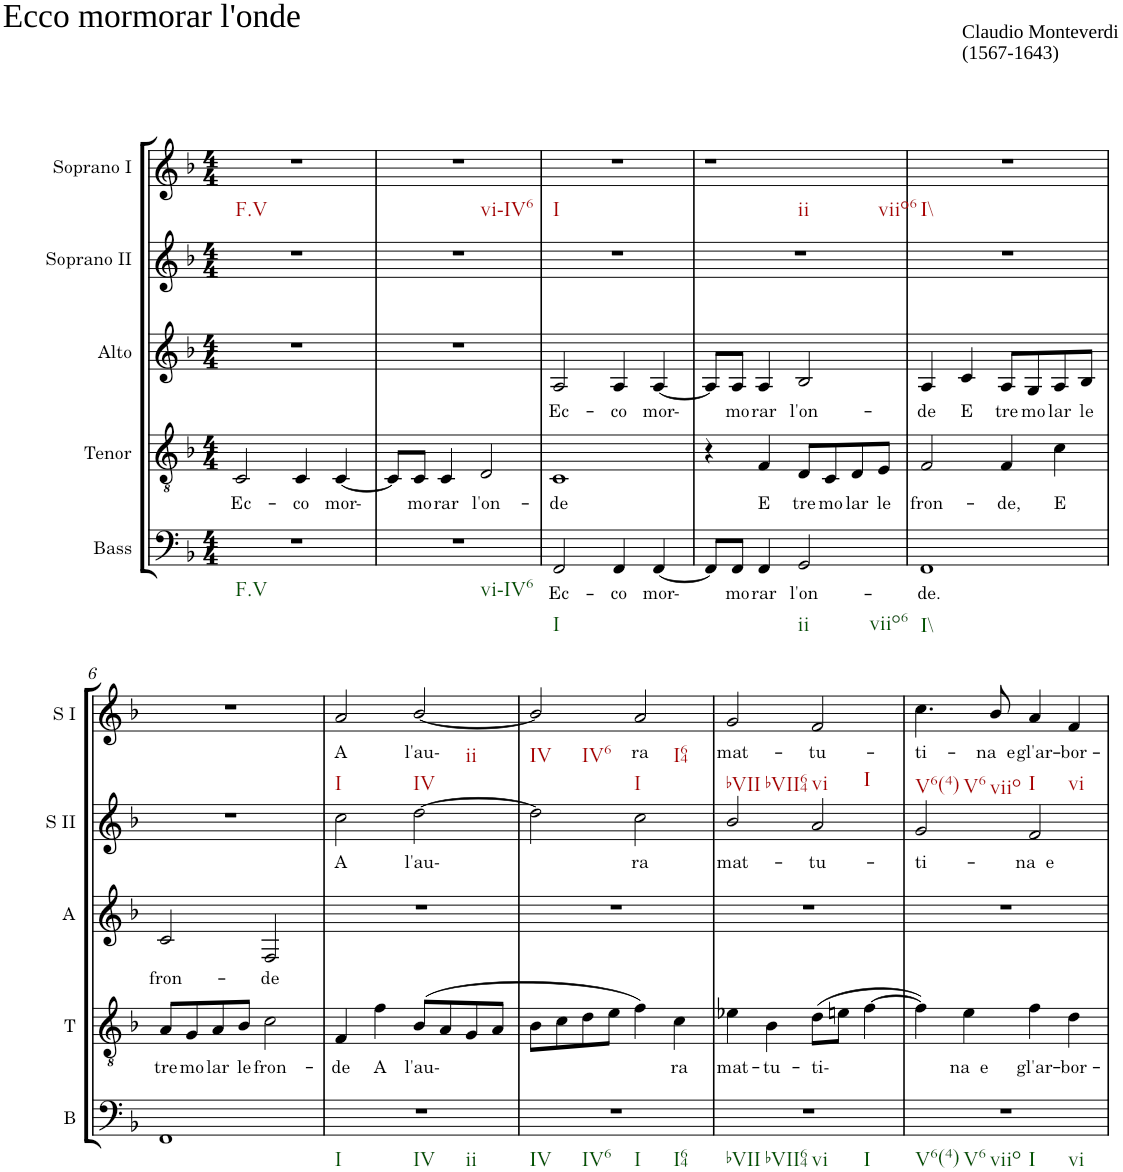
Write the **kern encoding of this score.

**kern	**text	**kern	**text	**kern	**text	**kern	**text	**kern	**text
*part5	*part5	*part4	*part4	*part3	*part3	*part2	*part2	*part1	*part1
*staff5	*staff5	*staff4	*staff4	*staff3	*staff3	*staff2	*staff2	*staff1	*staff1
*I"Bass	*	*I"Tenor	*	*I"Alto	*	*I"Soprano II	*	*I"Soprano I	*
*I'B	*	*I'T	*	*I'A	*	*I'S II	*	*I'S I	*
*clefF4	*	*clefGv2	*	*clefG2	*	*clefG2	*	*clefG2	*
*k[b-]	*	*k[b-]	*	*k[b-]	*	*k[b-]	*	*k[b-]	*
*F:	*	*F:	*	*F:	*	*F:	*	*F:	*
*M4/4	*	*M4/4	*	*M4/4	*	*M4/4	*	*M4/4	*
=1	=1	=1	=1	=1	=1	=1	=1	=1	=1
!	!	!	!	!	!	!	!	!LO:TX:a:t=Ecco mormorar l'onde	!
!	!	!	!	!	!	!	!	!LO:TX:a:t=Claudio Monteverdi	!
!	!	!	!	!	!	!	!	!LO:TX:a:t=(1567-1643)	!
!	!	!	!	!	!	!	!	!LO:TX:b:t=F.V	!
!LO:TX:b:t=F.V	!	!	!	!	!	!	!	!	!
!	!	!	!LO:LY:b	!	!	!	!	!	!
1r	.	2C/	Ec-	1r	.	1r	.	1r	.
!	!	!	!LO:LY:b	!	!	!	!	!	!
.	.	4C/	-co	.	.	.	.	.	.
!	!	!	!LO:LY:b	!	!	!	!	!	!
.	.	[4C/	mor-	.	.	.	.	.	.
=2	=2	=2	=2	=2	=2	=2	=2	=2	=2
!	!	!	!	!	!	!	!	!LO:TX:b:t=vi-IV6	!
!LO:TX:b:t=vi-IV6	!	!	!	!	!	!	!	!	!
1r	.	8C/L]	.	1r	.	1r	.	1r	.
!	!	!	!LO:LY:b	!	!	!	!	!	!
.	.	8C/J	mo-	.	.	.	.	.	.
!	!	!	!LO:LY:b	!	!	!	!	!	!
.	.	4C/	-rar	.	.	.	.	.	.
!	!	!	!LO:LY:b	!	!	!	!	!	!
.	.	2D/	l'on-	.	.	.	.	.	.
=3	=3	=3	=3	=3	=3	=3	=3	=3	=3
!	!	!	!	!	!	!	!	!LO:TX:b:t=I	!
!LO:TX:b:t=I	!	!	!	!	!	!	!	!	!
!	!LO:LY:b	!	!LO:LY:b	!	!LO:LY:b	!	!	!	!
2FF/	Ec-	1C	-de	2A/	Ec-	1r	.	1r	.
!	!LO:LY:b	!	!	!	!LO:LY:b	!	!	!	!
4FF/	-co	.	.	4A/	-co	.	.	.	.
!	!LO:LY:b	!	!	!	!LO:LY:b	!	!	!	!
[4FF/	mor-	.	.	[4A/	mor-	.	.	.	.
=4	=4	=4	=4	=4	=4	=4	=4	=4	=4
!	!	!	!	!	!	!	!	!LO:TX:b:t=ii	!
!	!	!	!	!	!	!	!	!LO:TX:b:t=viio6	!
8FF/L]	.	4r	.	8A/L]	.	1r	.	1r	.
!	!LO:LY:b	!	!	!	!LO:LY:b	!	!	!	!
8FF/J	mo-	.	.	8A/J	mo-	.	.	.	.
!	!LO:LY:b	!	!LO:LY:b	!	!LO:LY:b	!	!	!	!
4FF/	-rar	4F/	E	4A/	-rar	.	.	.	.
!LO:TX:b:t=ii	!	!	!	!	!	!	!	!	!
!LO:TX:b:t=viio6	!	!	!	!	!	!	!	!	!
!	!LO:LY:b	!	!LO:LY:b	!	!LO:LY:b	!	!	!	!
2GG/	l'on-	8D/L	tre-	2B-/	l'on-	.	.	.	.
!	!	!	!LO:LY:b	!	!	!	!	!	!
.	.	8C/	-mo-	.	.	.	.	.	.
!	!	!	!LO:LY:b	!	!	!	!	!	!
.	.	8D/	-lar	.	.	.	.	.	.
!	!	!	!LO:LY:b	!	!	!	!	!	!
.	.	8E/J	le	.	.	.	.	.	.
=5	=5	=5	=5	=5	=5	=5	=5	=5	=5
!	!	!	!	!	!	!	!	!LO:TX:b:t=I\\	!
!LO:TX:b:t=I\\	!	!	!	!	!	!	!	!	!
!	!LO:LY:b	!	!LO:LY:b	!	!LO:LY:b	!	!	!	!
1FF	-de.	2F/	fron-	4A/	-de	1r	.	1r	.
!	!	!	!	!	!LO:LY:b	!	!	!	!
.	.	.	.	4c/	E	.	.	.	.
!	!	!	!LO:LY:b	!	!LO:LY:b	!	!	!	!
.	.	4F/	-de,	8A/L	tre-	.	.	.	.
!	!	!	!	!	!LO:LY:b	!	!	!	!
.	.	.	.	8G/	-mo-	.	.	.	.
!	!	!	!LO:LY:b	!	!LO:LY:b	!	!	!	!
.	.	4c\	E	8A/	-lar	.	.	.	.
!	!	!	!	!	!LO:LY:b	!	!	!	!
.	.	.	.	8B-/J	le	.	.	.	.
!!LO:LB:g=z
=6	=6	=6	=6	=6	=6	=6	=6	=6	=6
!	!	!	!LO:LY:b	!	!LO:LY:b	!	!	!	!
1FF	.	8A/L	tre-	2c/	fron-	1r	.	1r	.
!	!	!	!LO:LY:b	!	!	!	!	!	!
.	.	8G/	-mo-	.	.	.	.	.	.
!	!	!	!LO:LY:b	!	!	!	!	!	!
.	.	8A/	-lar	.	.	.	.	.	.
!	!	!	!LO:LY:b	!	!	!	!	!	!
.	.	8B-/J	le	.	.	.	.	.	.
!	!	!	!LO:LY:b	!	!LO:LY:b	!	!	!	!
.	.	2c\	fron-	2F/	-de	.	.	.	.
=7	=7	=7	=7	=7	=7	=7	=7	=7	=7
!	!	!	!	!	!	!	!	!LO:TX:b:t=I	!
!LO:TX:b:t=I	!	!	!	!	!	!	!	!	!
!LO:TX:b:t=IV	!	!	!	!	!	!	!	!	!
!LO:TX:b:t=ii	!	!	!	!	!	!	!	!	!
!	!	!	!LO:LY:b	!	!	!	!LO:LY:b	!	!LO:LY:b
1r	.	4F/	-de	1r	.	2cc\	A	2a/	A
!	!	!	!LO:LY:b	!	!	!	!	!	!
.	.	4f\	A	.	.	.	.	.	.
!	!	!	!	!	!	!	!	!LO:TX:b:t=IV	!
!	!	!	!	!	!	!	!	!LO:TX:b:t=ii	!
!	!	!	!LO:LY:b	!	!	!	!LO:LY:b	!	!LO:LY:b
.	.	(>8B-/L	l'au-	.	.	[2dd\	l'au-	[2b-/	l'au-
.	.	8A/	.	.	.	.	.	.	.
.	.	8G/	.	.	.	.	.	.	.
.	.	8A/J	.	.	.	.	.	.	.
=8	=8	=8	=8	=8	=8	=8	=8	=8	=8
!	!	!	!	!	!	!	!	!LO:TX:b:t=IV	!
!	!	!	!	!	!	!	!	!LO:TX:b:t=IV6	!
!LO:TX:b:t=IV	!	!	!	!	!	!	!	!	!
!LO:TX:b:t=IV6	!	!	!	!	!	!	!	!	!
!LO:TX:b:t=I	!	!	!	!	!	!	!	!	!
!LO:TX:b:t=I64	!	!	!	!	!	!	!	!	!
1r	.	8B-\L	.	1r	.	2dd\]	.	2b-/]	.
.	.	8c\	.	.	.	.	.	.	.
.	.	8d\	.	.	.	.	.	.	.
.	.	8e\J	.	.	.	.	.	.	.
!	!	!	!	!	!	!	!	!LO:TX:b:t=I	!
!	!	!	!	!	!	!	!	!LO:TX:b:t=I64	!
!	!	!	!	!	!	!	!LO:LY:b	!	!LO:LY:b
.	.	4f\)	.	.	.	2cc\	ra	2a/	ra
!	!	!	!LO:LY:b	!	!	!	!	!	!
.	.	4c\	ra	.	.	.	.	.	.
=9	=9	=9	=9	=9	=9	=9	=9	=9	=9
!	!	!	!	!	!	!	!	!LO:TX:b:t=bVII	!
!	!	!	!	!	!	!	!	!LO:TX:b:t=bVII64	!
!LO:TX:b:t=bVII	!	!	!	!	!	!	!	!	!
!LO:TX:b:t=bVII64	!	!	!	!	!	!	!	!	!
!LO:TX:b:t=vi	!	!	!	!	!	!	!	!	!
!LO:TX:b:t=I	!	!	!	!	!	!	!	!	!
!	!	!	!LO:LY:b	!	!	!	!LO:LY:b	!	!LO:LY:b
1r	.	4e-X\	mat-	1r	.	2b-/	mat-	2g/	mat-
!	!	!	!LO:LY:b	!	!	!	!	!	!
.	.	4B-\	-tu-	.	.	.	.	.	.
!	!	!	!	!	!	!	!	!LO:TX:b:t=vi	!
!	!	!	!	!	!	!	!	!LO:TX:b:t=I	!
!	!	!	!LO:LY:b	!	!	!	!LO:LY:b	!	!LO:LY:b
.	.	(>8d\L	-ti-	.	.	2a/	-tu-	2f/	-tu-
.	.	8en\J	.	.	.	.	.	.	.
.	.	[4f\	.	.	.	.	.	.	.
=10	=10	=10	=10	=10	=10	=10	=10	=10	=10
!	!	!	!	!	!	!	!	!LO:TX:b:t=V6(4)	!
!	!	!	!	!	!	!	!	!LO:TX:b:t=V6	!
!LO:TX:b:t=V6(4)	!	!	!	!	!	!	!	!	!
!LO:TX:b:t=V6	!	!	!	!	!	!	!	!	!
!LO:TX:b:t=viio	!	!	!	!	!	!	!	!	!
!LO:TX:b:t=I	!	!	!	!	!	!	!	!	!
!LO:TX:b:t=vi	!	!	!	!	!	!	!	!	!
!	!	!	!	!	!	!	!LO:LY:b	!	!LO:LY:b
1r	.	4f\])	.	1r	.	2g/	-ti-	4.cc\	-ti-
!	!	!	!LO:LY:b	!	!	!	!	!	!
.	.	4e\	na e	.	.	.	.	.	.
!	!	!	!	!	!	!	!	!LO:TX:b:t=viio	!
!	!	!	!	!	!	!	!	!	!LO:LY:b
.	.	.	.	.	.	.	.	8b-/	-na e
!	!	!	!	!	!	!	!	!LO:TX:b:t=I	!
!	!	!	!LO:LY:b	!	!	!	!LO:LY:b	!	!LO:LY:b
.	.	4f\	gl'ar-	.	.	2f/	-na e	4a/	gl'ar-
!	!	!	!	!	!	!	!	!LO:TX:b:t=vi	!
!	!	!	!LO:LY:b	!	!	!	!	!	!LO:LY:b
.	.	4d\	-bor-	.	.	.	.	4f/	-bor-
=	=	=	=	=	=	=	=	=	=
*-	*-	*-	*-	*-	*-	*-	*-	*-	*-
